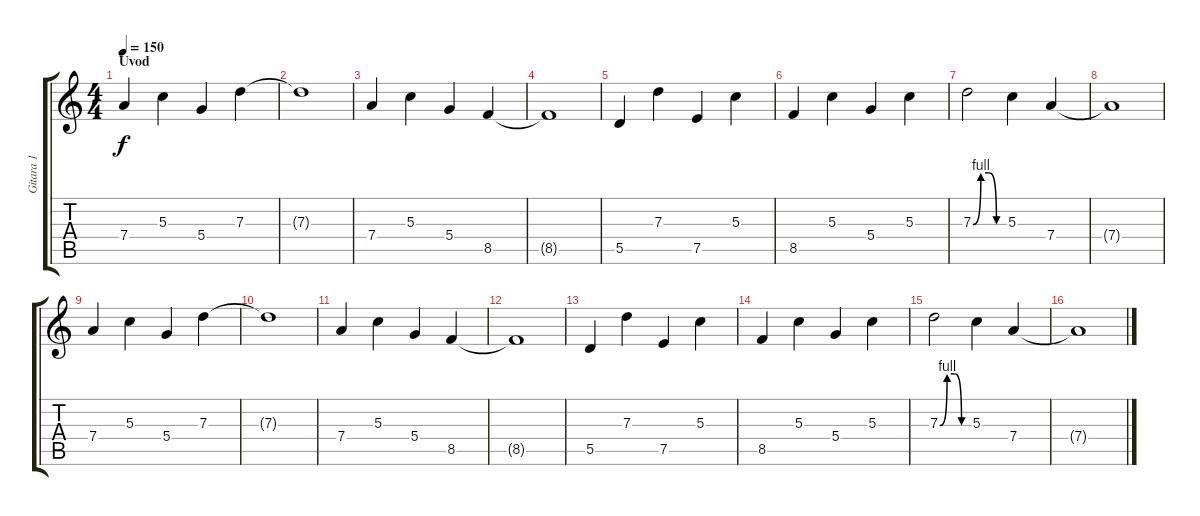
\track ("Gitara 1" "Gitara 1") {instrument distortionguitar}
\staff {score tabs}
\tuning (E4 B3 G3 D3 A2 E2) {hide}
\ts (4 4)
\section ("" "Uvod")
\tempo 150
\clef g2
\ks c
7.4.4{dy f instrument distortionguitar} 5.3.4 5.4.4 7.3.4 |
7.3{t}.1 |
7.4.4 5.3.4 5.4.4 8.5.4 |
8.5{t}.1 |
5.5.4 7.3.4 7.5.4 5.3.4 |
8.5.4 5.3.4 5.4.4 5.3.4 |
7.3{be (custom 0 0 15 4 30 4 45 0 60 0)}.2 5.3.4 7.4.4 |
7.4{t}.1 |
7.4.4 5.3.4 5.4.4 7.3.4 |
7.3{t}.1 |
7.4.4 5.3.4 5.4.4 8.5.4 |
8.5{t}.1 |
5.5.4 7.3.4 7.5.4 5.3.4 |
8.5.4 5.3.4 5.4.4 5.3.4 |
7.3{be (custom 0 0 15 4 30 4 45 0 60 0)}.2 5.3.4 7.4.4 |
7.4{t}.1
